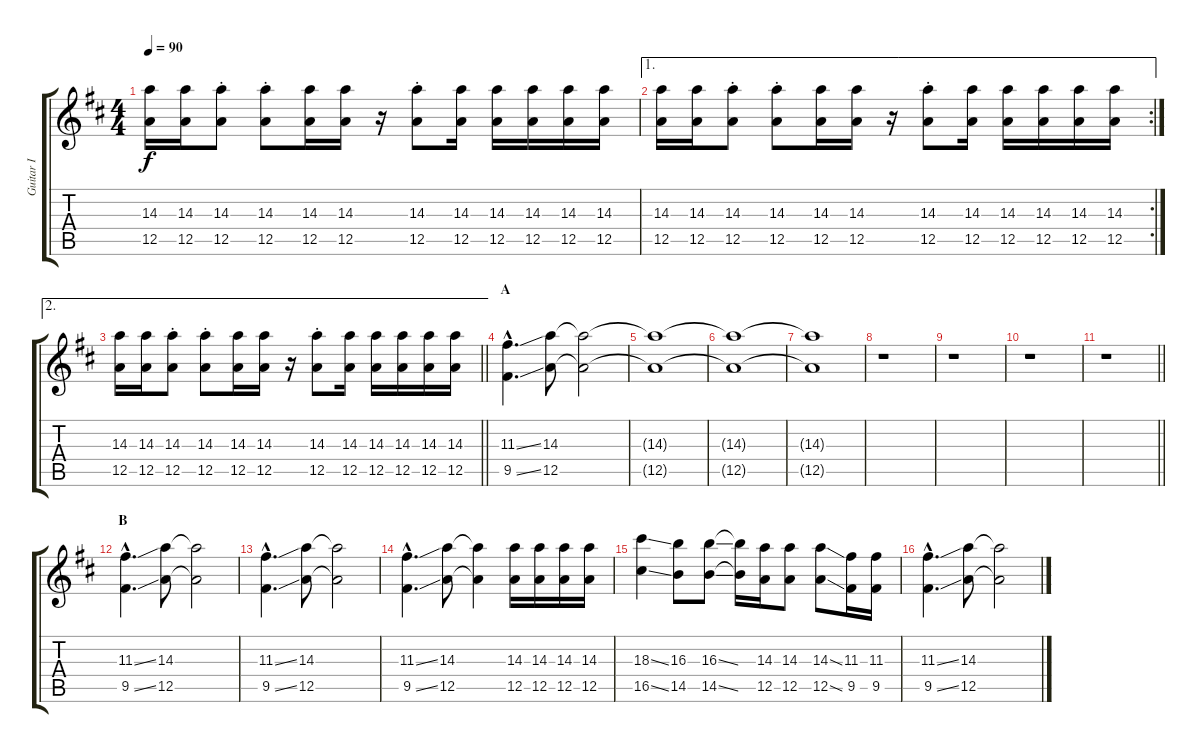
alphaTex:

\track ("Guitar I" "Guitar I") {instrument distortionguitar}
\staff {score tabs}
\tuning (E4 B3 G3 D3 A2 E2) {hide}
\ts (4 4)
\tempo 90
\clef g2
\ks d
(14.3 12.5).16{dy f} (14.3 12.5).16 (14.3{st} 12.5{st}).8 (14.3{st} 12.5{st}).8 (14.3 12.5).16 (14.3 12.5).16 r.16 (14.3{st} 12.5{st}).8 (14.3 12.5).16 (14.3 12.5).16 (14.3 12.5).16 (14.3 12.5).16 (14.3 12.5).16 |
\ae 1
\rc 2
(14.3 12.5).16 (14.3 12.5).16 (14.3{st} 12.5{st}).8 (14.3{st} 12.5{st}).8 (14.3 12.5).16 (14.3 12.5).16 r.16 (14.3{st} 12.5{st}).8 (14.3 12.5).16 (14.3 12.5).16 (14.3 12.5).16 (14.3 12.5).16 (14.3 12.5).16 |
\ae 2
\barLineRight lightlight
(14.3 12.5).16 (14.3 12.5).16 (14.3{st} 12.5{st}).8 (14.3{st} 12.5{st}).8 (14.3 12.5).16 (14.3 12.5).16 r.16 (14.3{st} 12.5{st}).8 (14.3 12.5).16 (14.3 12.5).16 (14.3 12.5).16 (14.3 12.5).16 (14.3 12.5).16 |
\section ("" "A")
(11.3{ss hac} 9.5{ss hac}).4{d} (14.3 12.5).8 (14.3{t} 12.5{t}).2 |
(14.3{t} 12.5{t}).1 |
(14.3{t} 12.5{t}).1 |
(14.3{t} 12.5{t}).1 |
r.1 |
r.1 |
r.1 |
\barLineRight lightlight
r.1 |
\section ("" "B")
(11.3{ss hac} 9.5{ss hac}).4{d} (14.3 12.5).8 (14.3{t} 12.5{t}).2 |
(11.3{ss hac} 9.5{ss hac}).4{d} (14.3 12.5).8 (14.3{t} 12.5{t}).2 |
(11.3{ss hac} 9.5{ss hac}).4{d} (14.3 12.5).8 (14.3{t} 12.5{t}).4 (14.3 12.5).16 (14.3 12.5).16 (14.3 12.5).16 (14.3 12.5).16 |
(18.3{ss} 16.5{ss}).4 (16.3 14.5).8 (16.3{ss} 14.5{ss}).8 (16.3{t} 14.5{t}).16 (14.3 12.5).16 (14.3 12.5).8 (14.3{ss} 12.5{ss}).8 (11.3 9.5).16 (11.3 9.5).16 |
(11.3{ss hac} 9.5{ss hac}).4{d} (14.3 12.5).8 (14.3{t} 12.5{t}).2
